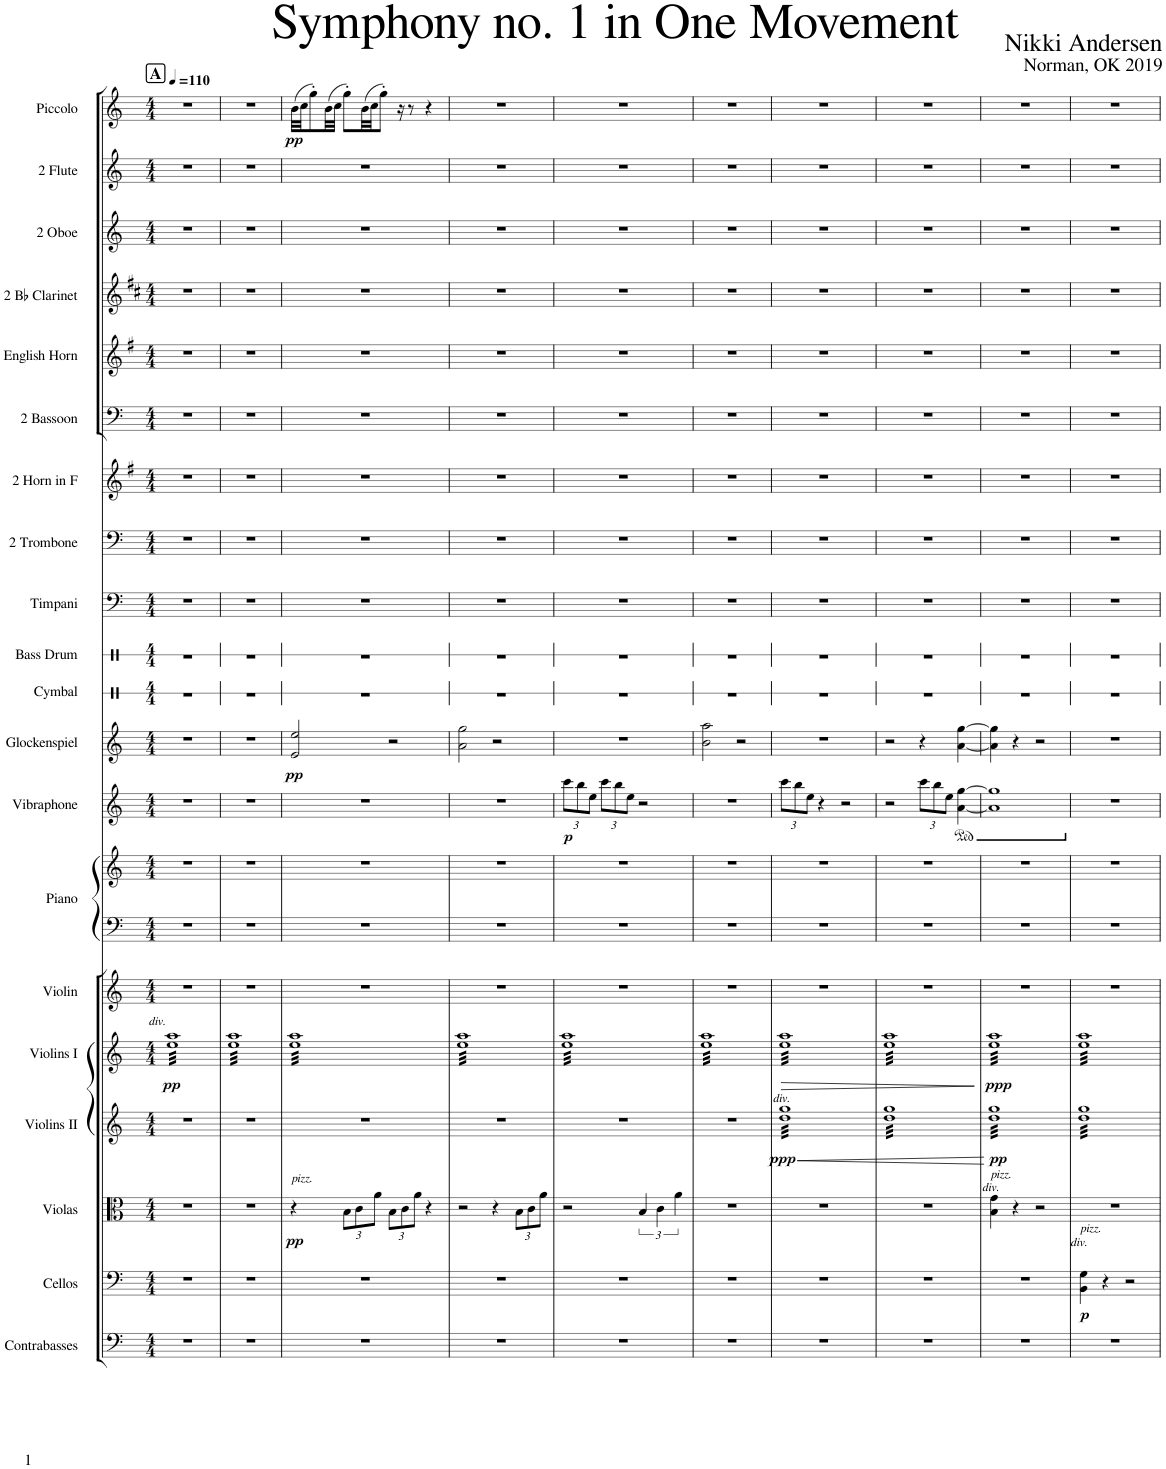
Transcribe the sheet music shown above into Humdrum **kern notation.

**kern	**kern	**dynam	**kern	**dynam	**kern	**dynam	**kern	**dynam	**kern	**kern	**kern	**kern	**dynam	**kern	**dynam	**kern	**kern	**kern	**kern	**kern	**kern	**kern	**kern	**kern	**kern	**kern	**dynam
*part20	*part19	*part19	*part18	*part18	*part17	*part17	*part16	*part16	*part15	*part14	*part14	*part13	*part13	*part12	*part12	*part11	*part10	*part9	*part8	*part7	*part6	*part5	*part4	*part3	*part2	*part1	*part1
*staff21	*staff20	*staff20	*staff19	*staff19	*staff18	*staff18	*staff17	*staff17	*staff16	*staff15	*staff14	*staff13	*staff13	*staff12	*staff12	*staff11	*staff10	*staff9	*staff8	*staff7	*staff6	*staff5	*staff4	*staff3	*staff2	*staff1	*staff1
*I"Contrabasses	*I"Cellos	*	*I"Violas	*	*I"Violins II	*	*I"Violins I	*	*I"Violin	*I"Piano	*	*I"Vibraphone	*	*I"Glockenspiel	*	*I"Cymbal	*I"Bass Drum	*I"Timpani	*I"2 Trombone	*I"2 Horn in F	*I"2 Bassoon	*I"English Horn	*I"2 Bb Clarinet	*I"2 Oboe	*I"2 Flute	*I"Piccolo	*
*I'Cbs.	*	*	*I'Vlas.	*	*I'Vlns. II	*	*I'Vlns. I	*	*I'Vln.	*I'Pno.	*	*I'Vib.	*	*I'Glock.	*	*I'Cym.	*	*I'Timp.	*I'Tbn.	*	*I'Bsn.	*I'E. Hn.	*I'Bb Cl.	*I'Ob.	*I'Fl.	*I'Picc.	*
*	*	*	*	*	*	*	*	*	*	*	*	*	*	*	*	*stria1	*stria1	*	*	*	*	*	*	*	*	*	*
*clefF4	*clefF4	*	*clefC3	*	*clefG2	*	*clefG2	*	*clefG2	*clefF4	*clefG2	*clefG2	*	*clefG2	*	*clefX	*clefX	*clefF4	*clefF4	*clefG2	*clefF4	*clefG2	*clefG2	*clefG2	*clefG2	*clefG2	*
*Trd7c12	*	*	*	*	*	*	*	*	*	*	*	*	*	*Trd-14c-24	*	*	*	*	*	*Trd4c7	*	*Trd4c7	*Trd1c2	*	*	*Trd-7c-12	*
*k[]	*k[]	*	*k[]	*	*k[]	*	*k[]	*	*k[]	*k[]	*k[]	*k[]	*	*k[]	*	*k[]	*k[]	*k[]	*k[]	*k[f#]	*k[]	*k[f#]	*k[f#c#]	*k[]	*k[]	*k[]	*
*M4/4	*M4/4	*	*M4/4	*	*M4/4	*	*M4/4	*	*M4/4	*M4/4	*M4/4	*M4/4	*	*M4/4	*	*M4/4	*M4/4	*M4/4	*M4/4	*M4/4	*M4/4	*M4/4	*M4/4	*M4/4	*M4/4	*M4/4	*
*MM110	*MM110	*	*MM110	*	*MM110	*	*MM110	*	*MM110	*MM110	*MM110	*MM110	*	*MM110	*	*MM110	*MM110	*MM110	*MM110	*MM110	*MM110	*MM110	*MM110	*MM110	*MM110	*MM110	*
!!LO:REH:place=s1:a:B:cj:fs=14:t=A
=1	=1	=1	=1	=1	=1	=1	=1	=1	=1	=1	=1	=1	=1	=1	=1	=1	=1	=1	=1	=1	=1	=1	=1	=1	=1	=1	=1
!	!	!	!	!	!	!	!LO:TX:a:i:t=div.	!	!	!	!	!	!	!	!	!	!	!	!	!	!	!	!	!	!	!	!
!LO:TX:a:t=1	!	!	!	!	!	!	!	!	!	!	!	!	!	!	!	!	!	!	!	!	!	!	!	!	!	!	!
!	!	!	!	!	!	!	!	!LO:DY:b	!	!	!	!	!	!	!	!	!	!	!	!	!	!	!	!	!	!	!
*	*	*	*	*	*	*	*tremolo	*	*	*	*	*	*	*	*	*	*	*	*	*	*	*	*	*	*	*	*
1r	1r	.	1r	.	1r	.	32ee 32aaLLL	pp	1r	1r	1r	1r	.	1r	.	1r	1r	1r	1r	1r	1r	1r	1r	1r	1r	1r	.
.	.	.	.	.	.	.	32ee 32aa	.	.	.	.	.	.	.	.	.	.	.	.	.	.	.	.	.	.	.	.
.	.	.	.	.	.	.	32ee 32aa	.	.	.	.	.	.	.	.	.	.	.	.	.	.	.	.	.	.	.	.
.	.	.	.	.	.	.	32ee 32aa	.	.	.	.	.	.	.	.	.	.	.	.	.	.	.	.	.	.	.	.
.	.	.	.	.	.	.	32ee 32aa	.	.	.	.	.	.	.	.	.	.	.	.	.	.	.	.	.	.	.	.
.	.	.	.	.	.	.	32ee 32aa	.	.	.	.	.	.	.	.	.	.	.	.	.	.	.	.	.	.	.	.
.	.	.	.	.	.	.	32ee 32aa	.	.	.	.	.	.	.	.	.	.	.	.	.	.	.	.	.	.	.	.
.	.	.	.	.	.	.	32ee 32aa	.	.	.	.	.	.	.	.	.	.	.	.	.	.	.	.	.	.	.	.
.	.	.	.	.	.	.	32ee 32aa	.	.	.	.	.	.	.	.	.	.	.	.	.	.	.	.	.	.	.	.
.	.	.	.	.	.	.	32ee 32aa	.	.	.	.	.	.	.	.	.	.	.	.	.	.	.	.	.	.	.	.
.	.	.	.	.	.	.	32ee 32aa	.	.	.	.	.	.	.	.	.	.	.	.	.	.	.	.	.	.	.	.
.	.	.	.	.	.	.	32ee 32aa	.	.	.	.	.	.	.	.	.	.	.	.	.	.	.	.	.	.	.	.
.	.	.	.	.	.	.	32ee 32aa	.	.	.	.	.	.	.	.	.	.	.	.	.	.	.	.	.	.	.	.
.	.	.	.	.	.	.	32ee 32aa	.	.	.	.	.	.	.	.	.	.	.	.	.	.	.	.	.	.	.	.
.	.	.	.	.	.	.	32ee 32aa	.	.	.	.	.	.	.	.	.	.	.	.	.	.	.	.	.	.	.	.
.	.	.	.	.	.	.	32ee 32aa	.	.	.	.	.	.	.	.	.	.	.	.	.	.	.	.	.	.	.	.
.	.	.	.	.	.	.	32ee 32aa	.	.	.	.	.	.	.	.	.	.	.	.	.	.	.	.	.	.	.	.
.	.	.	.	.	.	.	32ee 32aa	.	.	.	.	.	.	.	.	.	.	.	.	.	.	.	.	.	.	.	.
.	.	.	.	.	.	.	32ee 32aa	.	.	.	.	.	.	.	.	.	.	.	.	.	.	.	.	.	.	.	.
.	.	.	.	.	.	.	32ee 32aa	.	.	.	.	.	.	.	.	.	.	.	.	.	.	.	.	.	.	.	.
.	.	.	.	.	.	.	32ee 32aa	.	.	.	.	.	.	.	.	.	.	.	.	.	.	.	.	.	.	.	.
.	.	.	.	.	.	.	32ee 32aa	.	.	.	.	.	.	.	.	.	.	.	.	.	.	.	.	.	.	.	.
.	.	.	.	.	.	.	32ee 32aa	.	.	.	.	.	.	.	.	.	.	.	.	.	.	.	.	.	.	.	.
.	.	.	.	.	.	.	32ee 32aa	.	.	.	.	.	.	.	.	.	.	.	.	.	.	.	.	.	.	.	.
.	.	.	.	.	.	.	32ee 32aa	.	.	.	.	.	.	.	.	.	.	.	.	.	.	.	.	.	.	.	.
.	.	.	.	.	.	.	32ee 32aa	.	.	.	.	.	.	.	.	.	.	.	.	.	.	.	.	.	.	.	.
.	.	.	.	.	.	.	32ee 32aa	.	.	.	.	.	.	.	.	.	.	.	.	.	.	.	.	.	.	.	.
.	.	.	.	.	.	.	32ee 32aa	.	.	.	.	.	.	.	.	.	.	.	.	.	.	.	.	.	.	.	.
.	.	.	.	.	.	.	32ee 32aa	.	.	.	.	.	.	.	.	.	.	.	.	.	.	.	.	.	.	.	.
.	.	.	.	.	.	.	32ee 32aa	.	.	.	.	.	.	.	.	.	.	.	.	.	.	.	.	.	.	.	.
.	.	.	.	.	.	.	32ee 32aa	.	.	.	.	.	.	.	.	.	.	.	.	.	.	.	.	.	.	.	.
.	.	.	.	.	.	.	32ee 32aaJJJ	.	.	.	.	.	.	.	.	.	.	.	.	.	.	.	.	.	.	.	.
=2	=2	=2	=2	=2	=2	=2	=2	=2	=2	=2	=2	=2	=2	=2	=2	=2	=2	=2	=2	=2	=2	=2	=2	=2	=2	=2	=2
1r	1r	.	1r	.	1r	.	32ee 32aaLLL	.	1r	1r	1r	1r	.	1r	.	1r	1r	1r	1r	1r	1r	1r	1r	1r	1r	1r	.
.	.	.	.	.	.	.	32ee 32aa	.	.	.	.	.	.	.	.	.	.	.	.	.	.	.	.	.	.	.	.
.	.	.	.	.	.	.	32ee 32aa	.	.	.	.	.	.	.	.	.	.	.	.	.	.	.	.	.	.	.	.
.	.	.	.	.	.	.	32ee 32aa	.	.	.	.	.	.	.	.	.	.	.	.	.	.	.	.	.	.	.	.
.	.	.	.	.	.	.	32ee 32aa	.	.	.	.	.	.	.	.	.	.	.	.	.	.	.	.	.	.	.	.
.	.	.	.	.	.	.	32ee 32aa	.	.	.	.	.	.	.	.	.	.	.	.	.	.	.	.	.	.	.	.
.	.	.	.	.	.	.	32ee 32aa	.	.	.	.	.	.	.	.	.	.	.	.	.	.	.	.	.	.	.	.
.	.	.	.	.	.	.	32ee 32aa	.	.	.	.	.	.	.	.	.	.	.	.	.	.	.	.	.	.	.	.
.	.	.	.	.	.	.	32ee 32aa	.	.	.	.	.	.	.	.	.	.	.	.	.	.	.	.	.	.	.	.
.	.	.	.	.	.	.	32ee 32aa	.	.	.	.	.	.	.	.	.	.	.	.	.	.	.	.	.	.	.	.
.	.	.	.	.	.	.	32ee 32aa	.	.	.	.	.	.	.	.	.	.	.	.	.	.	.	.	.	.	.	.
.	.	.	.	.	.	.	32ee 32aa	.	.	.	.	.	.	.	.	.	.	.	.	.	.	.	.	.	.	.	.
.	.	.	.	.	.	.	32ee 32aa	.	.	.	.	.	.	.	.	.	.	.	.	.	.	.	.	.	.	.	.
.	.	.	.	.	.	.	32ee 32aa	.	.	.	.	.	.	.	.	.	.	.	.	.	.	.	.	.	.	.	.
.	.	.	.	.	.	.	32ee 32aa	.	.	.	.	.	.	.	.	.	.	.	.	.	.	.	.	.	.	.	.
.	.	.	.	.	.	.	32ee 32aa	.	.	.	.	.	.	.	.	.	.	.	.	.	.	.	.	.	.	.	.
.	.	.	.	.	.	.	32ee 32aa	.	.	.	.	.	.	.	.	.	.	.	.	.	.	.	.	.	.	.	.
.	.	.	.	.	.	.	32ee 32aa	.	.	.	.	.	.	.	.	.	.	.	.	.	.	.	.	.	.	.	.
.	.	.	.	.	.	.	32ee 32aa	.	.	.	.	.	.	.	.	.	.	.	.	.	.	.	.	.	.	.	.
.	.	.	.	.	.	.	32ee 32aa	.	.	.	.	.	.	.	.	.	.	.	.	.	.	.	.	.	.	.	.
.	.	.	.	.	.	.	32ee 32aa	.	.	.	.	.	.	.	.	.	.	.	.	.	.	.	.	.	.	.	.
.	.	.	.	.	.	.	32ee 32aa	.	.	.	.	.	.	.	.	.	.	.	.	.	.	.	.	.	.	.	.
.	.	.	.	.	.	.	32ee 32aa	.	.	.	.	.	.	.	.	.	.	.	.	.	.	.	.	.	.	.	.
.	.	.	.	.	.	.	32ee 32aa	.	.	.	.	.	.	.	.	.	.	.	.	.	.	.	.	.	.	.	.
.	.	.	.	.	.	.	32ee 32aa	.	.	.	.	.	.	.	.	.	.	.	.	.	.	.	.	.	.	.	.
.	.	.	.	.	.	.	32ee 32aa	.	.	.	.	.	.	.	.	.	.	.	.	.	.	.	.	.	.	.	.
.	.	.	.	.	.	.	32ee 32aa	.	.	.	.	.	.	.	.	.	.	.	.	.	.	.	.	.	.	.	.
.	.	.	.	.	.	.	32ee 32aa	.	.	.	.	.	.	.	.	.	.	.	.	.	.	.	.	.	.	.	.
.	.	.	.	.	.	.	32ee 32aa	.	.	.	.	.	.	.	.	.	.	.	.	.	.	.	.	.	.	.	.
.	.	.	.	.	.	.	32ee 32aa	.	.	.	.	.	.	.	.	.	.	.	.	.	.	.	.	.	.	.	.
.	.	.	.	.	.	.	32ee 32aa	.	.	.	.	.	.	.	.	.	.	.	.	.	.	.	.	.	.	.	.
.	.	.	.	.	.	.	32ee 32aaJJJ	.	.	.	.	.	.	.	.	.	.	.	.	.	.	.	.	.	.	.	.
=3	=3	=3	=3	=3	=3	=3	=3	=3	=3	=3	=3	=3	=3	=3	=3	=3	=3	=3	=3	=3	=3	=3	=3	=3	=3	=3	=3
!	!	!	!LO:TX:a:i:t=pizz.	!	!	!	!	!	!	!	!	!	!	!	!	!	!	!	!	!	!	!	!	!	!	!	!
!	!	!	!	!LO:DY:b	!	!	!	!	!	!	!	!	!	!	!LO:DY:b	!	!	!	!	!	!	!	!	!	!	!	!LO:DY:b
1r	1r	.	4r	pp	1r	.	32ee 32aaLLL	.	1r	1r	1r	1r	.	2e/ 2ee/	pp	1r	1r	1r	1r	1r	1r	1r	1r	1r	1r	(32b\LLL	pp
.	.	.	.	.	.	.	32ee 32aa	.	.	.	.	.	.	.	.	.	.	.	.	.	.	.	.	.	.	32cc\JJ	.
.	.	.	.	.	.	.	32ee 32aa	.	.	.	.	.	.	.	.	.	.	.	.	.	.	.	.	.	.	8gg'\)	.
.	.	.	.	.	.	.	32ee 32aa	.	.	.	.	.	.	.	.	.	.	.	.	.	.	.	.	.	.	.	.
.	.	.	.	.	.	.	32ee 32aa	.	.	.	.	.	.	.	.	.	.	.	.	.	.	.	.	.	.	.	.
.	.	.	.	.	.	.	32ee 32aa	.	.	.	.	.	.	.	.	.	.	.	.	.	.	.	.	.	.	.	.
.	.	.	.	.	.	.	32ee 32aa	.	.	.	.	.	.	.	.	.	.	.	.	.	.	.	.	.	.	(32b\LL	.
.	.	.	.	.	.	.	32ee 32aa	.	.	.	.	.	.	.	.	.	.	.	.	.	.	.	.	.	.	32cc\JJJ	.
*	*	*	*Xbrackettup	*	*	*	*	*	*	*	*	*	*	*	*	*	*	*	*	*	*	*	*	*	*	*	*
.	.	.	12B\L	.	.	.	32ee 32aa	.	.	.	.	.	.	.	.	.	.	.	.	.	.	.	.	.	.	8gg'\L)	.
.	.	.	.	.	.	.	32ee 32aa	.	.	.	.	.	.	.	.	.	.	.	.	.	.	.	.	.	.	.	.
.	.	.	.	.	.	.	32ee 32aa	.	.	.	.	.	.	.	.	.	.	.	.	.	.	.	.	.	.	.	.
.	.	.	12c\	.	.	.	.	.	.	.	.	.	.	.	.	.	.	.	.	.	.	.	.	.	.	.	.
.	.	.	.	.	.	.	32ee 32aa	.	.	.	.	.	.	.	.	.	.	.	.	.	.	.	.	.	.	.	.
.	.	.	.	.	.	.	32ee 32aa	.	.	.	.	.	.	.	.	.	.	.	.	.	.	.	.	.	.	(32b\LL	.
.	.	.	.	.	.	.	32ee 32aa	.	.	.	.	.	.	.	.	.	.	.	.	.	.	.	.	.	.	32cc\JJ	.
.	.	.	12a\J	.	.	.	.	.	.	.	.	.	.	.	.	.	.	.	.	.	.	.	.	.	.	.	.
.	.	.	.	.	.	.	32ee 32aa	.	.	.	.	.	.	.	.	.	.	.	.	.	.	.	.	.	.	8gg'\J)	.
.	.	.	.	.	.	.	32ee 32aa	.	.	.	.	.	.	.	.	.	.	.	.	.	.	.	.	.	.	.	.
.	.	.	12B\L	.	.	.	32ee 32aa	.	.	.	.	.	.	2r	.	.	.	.	.	.	.	.	.	.	.	.	.
.	.	.	.	.	.	.	32ee 32aa	.	.	.	.	.	.	.	.	.	.	.	.	.	.	.	.	.	.	.	.
.	.	.	.	.	.	.	32ee 32aa	.	.	.	.	.	.	.	.	.	.	.	.	.	.	.	.	.	.	16r	.
.	.	.	12c\	.	.	.	.	.	.	.	.	.	.	.	.	.	.	.	.	.	.	.	.	.	.	.	.
.	.	.	.	.	.	.	32ee 32aa	.	.	.	.	.	.	.	.	.	.	.	.	.	.	.	.	.	.	.	.
.	.	.	.	.	.	.	32ee 32aa	.	.	.	.	.	.	.	.	.	.	.	.	.	.	.	.	.	.	8r	.
.	.	.	.	.	.	.	32ee 32aa	.	.	.	.	.	.	.	.	.	.	.	.	.	.	.	.	.	.	.	.
.	.	.	12a\J	.	.	.	.	.	.	.	.	.	.	.	.	.	.	.	.	.	.	.	.	.	.	.	.
.	.	.	.	.	.	.	32ee 32aa	.	.	.	.	.	.	.	.	.	.	.	.	.	.	.	.	.	.	.	.
.	.	.	.	.	.	.	32ee 32aa	.	.	.	.	.	.	.	.	.	.	.	.	.	.	.	.	.	.	.	.
.	.	.	4r	.	.	.	32ee 32aa	.	.	.	.	.	.	.	.	.	.	.	.	.	.	.	.	.	.	4r	.
.	.	.	.	.	.	.	32ee 32aa	.	.	.	.	.	.	.	.	.	.	.	.	.	.	.	.	.	.	.	.
.	.	.	.	.	.	.	32ee 32aa	.	.	.	.	.	.	.	.	.	.	.	.	.	.	.	.	.	.	.	.
.	.	.	.	.	.	.	32ee 32aa	.	.	.	.	.	.	.	.	.	.	.	.	.	.	.	.	.	.	.	.
.	.	.	.	.	.	.	32ee 32aa	.	.	.	.	.	.	.	.	.	.	.	.	.	.	.	.	.	.	.	.
.	.	.	.	.	.	.	32ee 32aa	.	.	.	.	.	.	.	.	.	.	.	.	.	.	.	.	.	.	.	.
.	.	.	.	.	.	.	32ee 32aa	.	.	.	.	.	.	.	.	.	.	.	.	.	.	.	.	.	.	.	.
.	.	.	.	.	.	.	32ee 32aaJJJ	.	.	.	.	.	.	.	.	.	.	.	.	.	.	.	.	.	.	.	.
=4	=4	=4	=4	=4	=4	=4	=4	=4	=4	=4	=4	=4	=4	=4	=4	=4	=4	=4	=4	=4	=4	=4	=4	=4	=4	=4	=4
1r	1r	.	2r	.	1r	.	32ee 32aaLLL	.	1r	1r	1r	1r	.	2a\ 2gg\	.	1r	1r	1r	1r	1r	1r	1r	1r	1r	1r	1r	.
.	.	.	.	.	.	.	32ee 32aa	.	.	.	.	.	.	.	.	.	.	.	.	.	.	.	.	.	.	.	.
.	.	.	.	.	.	.	32ee 32aa	.	.	.	.	.	.	.	.	.	.	.	.	.	.	.	.	.	.	.	.
.	.	.	.	.	.	.	32ee 32aa	.	.	.	.	.	.	.	.	.	.	.	.	.	.	.	.	.	.	.	.
.	.	.	.	.	.	.	32ee 32aa	.	.	.	.	.	.	.	.	.	.	.	.	.	.	.	.	.	.	.	.
.	.	.	.	.	.	.	32ee 32aa	.	.	.	.	.	.	.	.	.	.	.	.	.	.	.	.	.	.	.	.
.	.	.	.	.	.	.	32ee 32aa	.	.	.	.	.	.	.	.	.	.	.	.	.	.	.	.	.	.	.	.
.	.	.	.	.	.	.	32ee 32aa	.	.	.	.	.	.	.	.	.	.	.	.	.	.	.	.	.	.	.	.
.	.	.	.	.	.	.	32ee 32aa	.	.	.	.	.	.	.	.	.	.	.	.	.	.	.	.	.	.	.	.
.	.	.	.	.	.	.	32ee 32aa	.	.	.	.	.	.	.	.	.	.	.	.	.	.	.	.	.	.	.	.
.	.	.	.	.	.	.	32ee 32aa	.	.	.	.	.	.	.	.	.	.	.	.	.	.	.	.	.	.	.	.
.	.	.	.	.	.	.	32ee 32aa	.	.	.	.	.	.	.	.	.	.	.	.	.	.	.	.	.	.	.	.
.	.	.	.	.	.	.	32ee 32aa	.	.	.	.	.	.	.	.	.	.	.	.	.	.	.	.	.	.	.	.
.	.	.	.	.	.	.	32ee 32aa	.	.	.	.	.	.	.	.	.	.	.	.	.	.	.	.	.	.	.	.
.	.	.	.	.	.	.	32ee 32aa	.	.	.	.	.	.	.	.	.	.	.	.	.	.	.	.	.	.	.	.
.	.	.	.	.	.	.	32ee 32aa	.	.	.	.	.	.	.	.	.	.	.	.	.	.	.	.	.	.	.	.
.	.	.	4r	.	.	.	32ee 32aa	.	.	.	.	.	.	2r	.	.	.	.	.	.	.	.	.	.	.	.	.
.	.	.	.	.	.	.	32ee 32aa	.	.	.	.	.	.	.	.	.	.	.	.	.	.	.	.	.	.	.	.
.	.	.	.	.	.	.	32ee 32aa	.	.	.	.	.	.	.	.	.	.	.	.	.	.	.	.	.	.	.	.
.	.	.	.	.	.	.	32ee 32aa	.	.	.	.	.	.	.	.	.	.	.	.	.	.	.	.	.	.	.	.
.	.	.	.	.	.	.	32ee 32aa	.	.	.	.	.	.	.	.	.	.	.	.	.	.	.	.	.	.	.	.
.	.	.	.	.	.	.	32ee 32aa	.	.	.	.	.	.	.	.	.	.	.	.	.	.	.	.	.	.	.	.
.	.	.	.	.	.	.	32ee 32aa	.	.	.	.	.	.	.	.	.	.	.	.	.	.	.	.	.	.	.	.
.	.	.	.	.	.	.	32ee 32aa	.	.	.	.	.	.	.	.	.	.	.	.	.	.	.	.	.	.	.	.
.	.	.	12B\L	.	.	.	32ee 32aa	.	.	.	.	.	.	.	.	.	.	.	.	.	.	.	.	.	.	.	.
.	.	.	.	.	.	.	32ee 32aa	.	.	.	.	.	.	.	.	.	.	.	.	.	.	.	.	.	.	.	.
.	.	.	.	.	.	.	32ee 32aa	.	.	.	.	.	.	.	.	.	.	.	.	.	.	.	.	.	.	.	.
.	.	.	12c\	.	.	.	.	.	.	.	.	.	.	.	.	.	.	.	.	.	.	.	.	.	.	.	.
.	.	.	.	.	.	.	32ee 32aa	.	.	.	.	.	.	.	.	.	.	.	.	.	.	.	.	.	.	.	.
.	.	.	.	.	.	.	32ee 32aa	.	.	.	.	.	.	.	.	.	.	.	.	.	.	.	.	.	.	.	.
.	.	.	.	.	.	.	32ee 32aa	.	.	.	.	.	.	.	.	.	.	.	.	.	.	.	.	.	.	.	.
.	.	.	12a\J	.	.	.	.	.	.	.	.	.	.	.	.	.	.	.	.	.	.	.	.	.	.	.	.
.	.	.	.	.	.	.	32ee 32aa	.	.	.	.	.	.	.	.	.	.	.	.	.	.	.	.	.	.	.	.
.	.	.	.	.	.	.	32ee 32aaJJJ	.	.	.	.	.	.	.	.	.	.	.	.	.	.	.	.	.	.	.	.
=5	=5	=5	=5	=5	=5	=5	=5	=5	=5	=5	=5	=5	=5	=5	=5	=5	=5	=5	=5	=5	=5	=5	=5	=5	=5	=5	=5
*	*	*	*	*	*	*	*	*	*	*	*	*Xbrackettup	*	*	*	*	*	*	*	*	*	*	*	*	*	*	*
!	!	!	!	!	!	!	!	!	!	!	!	!	!LO:DY:b	!	!	!	!	!	!	!	!	!	!	!	!	!	!
1r	1r	.	2r	.	1r	.	32ee 32aaLLL	.	1r	1r	1r	12ccc\L	p	1r	.	1r	1r	1r	1r	1r	1r	1r	1r	1r	1r	1r	.
.	.	.	.	.	.	.	32ee 32aa	.	.	.	.	.	.	.	.	.	.	.	.	.	.	.	.	.	.	.	.
.	.	.	.	.	.	.	32ee 32aa	.	.	.	.	.	.	.	.	.	.	.	.	.	.	.	.	.	.	.	.
.	.	.	.	.	.	.	.	.	.	.	.	12bb\	.	.	.	.	.	.	.	.	.	.	.	.	.	.	.
.	.	.	.	.	.	.	32ee 32aa	.	.	.	.	.	.	.	.	.	.	.	.	.	.	.	.	.	.	.	.
.	.	.	.	.	.	.	32ee 32aa	.	.	.	.	.	.	.	.	.	.	.	.	.	.	.	.	.	.	.	.
.	.	.	.	.	.	.	32ee 32aa	.	.	.	.	.	.	.	.	.	.	.	.	.	.	.	.	.	.	.	.
.	.	.	.	.	.	.	.	.	.	.	.	12ee\J	.	.	.	.	.	.	.	.	.	.	.	.	.	.	.
.	.	.	.	.	.	.	32ee 32aa	.	.	.	.	.	.	.	.	.	.	.	.	.	.	.	.	.	.	.	.
.	.	.	.	.	.	.	32ee 32aa	.	.	.	.	.	.	.	.	.	.	.	.	.	.	.	.	.	.	.	.
.	.	.	.	.	.	.	32ee 32aa	.	.	.	.	12ccc\L	.	.	.	.	.	.	.	.	.	.	.	.	.	.	.
.	.	.	.	.	.	.	32ee 32aa	.	.	.	.	.	.	.	.	.	.	.	.	.	.	.	.	.	.	.	.
.	.	.	.	.	.	.	32ee 32aa	.	.	.	.	.	.	.	.	.	.	.	.	.	.	.	.	.	.	.	.
.	.	.	.	.	.	.	.	.	.	.	.	12bb\	.	.	.	.	.	.	.	.	.	.	.	.	.	.	.
.	.	.	.	.	.	.	32ee 32aa	.	.	.	.	.	.	.	.	.	.	.	.	.	.	.	.	.	.	.	.
.	.	.	.	.	.	.	32ee 32aa	.	.	.	.	.	.	.	.	.	.	.	.	.	.	.	.	.	.	.	.
.	.	.	.	.	.	.	32ee 32aa	.	.	.	.	.	.	.	.	.	.	.	.	.	.	.	.	.	.	.	.
.	.	.	.	.	.	.	.	.	.	.	.	12ee\J	.	.	.	.	.	.	.	.	.	.	.	.	.	.	.
.	.	.	.	.	.	.	32ee 32aa	.	.	.	.	.	.	.	.	.	.	.	.	.	.	.	.	.	.	.	.
.	.	.	.	.	.	.	32ee 32aa	.	.	.	.	.	.	.	.	.	.	.	.	.	.	.	.	.	.	.	.
*	*	*	*brackettup	*	*	*	*	*	*	*	*	*	*	*	*	*	*	*	*	*	*	*	*	*	*	*	*
.	.	.	6B/	.	.	.	32ee 32aa	.	.	.	.	2r	.	.	.	.	.	.	.	.	.	.	.	.	.	.	.
.	.	.	.	.	.	.	32ee 32aa	.	.	.	.	.	.	.	.	.	.	.	.	.	.	.	.	.	.	.	.
.	.	.	.	.	.	.	32ee 32aa	.	.	.	.	.	.	.	.	.	.	.	.	.	.	.	.	.	.	.	.
.	.	.	.	.	.	.	32ee 32aa	.	.	.	.	.	.	.	.	.	.	.	.	.	.	.	.	.	.	.	.
.	.	.	.	.	.	.	32ee 32aa	.	.	.	.	.	.	.	.	.	.	.	.	.	.	.	.	.	.	.	.
.	.	.	.	.	.	.	32ee 32aa	.	.	.	.	.	.	.	.	.	.	.	.	.	.	.	.	.	.	.	.
.	.	.	6c\	.	.	.	.	.	.	.	.	.	.	.	.	.	.	.	.	.	.	.	.	.	.	.	.
.	.	.	.	.	.	.	32ee 32aa	.	.	.	.	.	.	.	.	.	.	.	.	.	.	.	.	.	.	.	.
.	.	.	.	.	.	.	32ee 32aa	.	.	.	.	.	.	.	.	.	.	.	.	.	.	.	.	.	.	.	.
.	.	.	.	.	.	.	32ee 32aa	.	.	.	.	.	.	.	.	.	.	.	.	.	.	.	.	.	.	.	.
.	.	.	.	.	.	.	32ee 32aa	.	.	.	.	.	.	.	.	.	.	.	.	.	.	.	.	.	.	.	.
.	.	.	.	.	.	.	32ee 32aa	.	.	.	.	.	.	.	.	.	.	.	.	.	.	.	.	.	.	.	.
.	.	.	6a\	.	.	.	.	.	.	.	.	.	.	.	.	.	.	.	.	.	.	.	.	.	.	.	.
.	.	.	.	.	.	.	32ee 32aa	.	.	.	.	.	.	.	.	.	.	.	.	.	.	.	.	.	.	.	.
.	.	.	.	.	.	.	32ee 32aa	.	.	.	.	.	.	.	.	.	.	.	.	.	.	.	.	.	.	.	.
.	.	.	.	.	.	.	32ee 32aa	.	.	.	.	.	.	.	.	.	.	.	.	.	.	.	.	.	.	.	.
.	.	.	.	.	.	.	32ee 32aa	.	.	.	.	.	.	.	.	.	.	.	.	.	.	.	.	.	.	.	.
.	.	.	.	.	.	.	32ee 32aaJJJ	.	.	.	.	.	.	.	.	.	.	.	.	.	.	.	.	.	.	.	.
=6	=6	=6	=6	=6	=6	=6	=6	=6	=6	=6	=6	=6	=6	=6	=6	=6	=6	=6	=6	=6	=6	=6	=6	=6	=6	=6	=6
1r	1r	.	1r	.	1r	.	32ee 32aaLLL	.	1r	1r	1r	1r	.	2b\ 2aa\	.	1r	1r	1r	1r	1r	1r	1r	1r	1r	1r	1r	.
.	.	.	.	.	.	.	32ee 32aa	.	.	.	.	.	.	.	.	.	.	.	.	.	.	.	.	.	.	.	.
.	.	.	.	.	.	.	32ee 32aa	.	.	.	.	.	.	.	.	.	.	.	.	.	.	.	.	.	.	.	.
.	.	.	.	.	.	.	32ee 32aa	.	.	.	.	.	.	.	.	.	.	.	.	.	.	.	.	.	.	.	.
.	.	.	.	.	.	.	32ee 32aa	.	.	.	.	.	.	.	.	.	.	.	.	.	.	.	.	.	.	.	.
.	.	.	.	.	.	.	32ee 32aa	.	.	.	.	.	.	.	.	.	.	.	.	.	.	.	.	.	.	.	.
.	.	.	.	.	.	.	32ee 32aa	.	.	.	.	.	.	.	.	.	.	.	.	.	.	.	.	.	.	.	.
.	.	.	.	.	.	.	32ee 32aa	.	.	.	.	.	.	.	.	.	.	.	.	.	.	.	.	.	.	.	.
.	.	.	.	.	.	.	32ee 32aa	.	.	.	.	.	.	.	.	.	.	.	.	.	.	.	.	.	.	.	.
.	.	.	.	.	.	.	32ee 32aa	.	.	.	.	.	.	.	.	.	.	.	.	.	.	.	.	.	.	.	.
.	.	.	.	.	.	.	32ee 32aa	.	.	.	.	.	.	.	.	.	.	.	.	.	.	.	.	.	.	.	.
.	.	.	.	.	.	.	32ee 32aa	.	.	.	.	.	.	.	.	.	.	.	.	.	.	.	.	.	.	.	.
.	.	.	.	.	.	.	32ee 32aa	.	.	.	.	.	.	.	.	.	.	.	.	.	.	.	.	.	.	.	.
.	.	.	.	.	.	.	32ee 32aa	.	.	.	.	.	.	.	.	.	.	.	.	.	.	.	.	.	.	.	.
.	.	.	.	.	.	.	32ee 32aa	.	.	.	.	.	.	.	.	.	.	.	.	.	.	.	.	.	.	.	.
.	.	.	.	.	.	.	32ee 32aa	.	.	.	.	.	.	.	.	.	.	.	.	.	.	.	.	.	.	.	.
.	.	.	.	.	.	.	32ee 32aa	.	.	.	.	.	.	2r	.	.	.	.	.	.	.	.	.	.	.	.	.
.	.	.	.	.	.	.	32ee 32aa	.	.	.	.	.	.	.	.	.	.	.	.	.	.	.	.	.	.	.	.
.	.	.	.	.	.	.	32ee 32aa	.	.	.	.	.	.	.	.	.	.	.	.	.	.	.	.	.	.	.	.
.	.	.	.	.	.	.	32ee 32aa	.	.	.	.	.	.	.	.	.	.	.	.	.	.	.	.	.	.	.	.
.	.	.	.	.	.	.	32ee 32aa	.	.	.	.	.	.	.	.	.	.	.	.	.	.	.	.	.	.	.	.
.	.	.	.	.	.	.	32ee 32aa	.	.	.	.	.	.	.	.	.	.	.	.	.	.	.	.	.	.	.	.
.	.	.	.	.	.	.	32ee 32aa	.	.	.	.	.	.	.	.	.	.	.	.	.	.	.	.	.	.	.	.
.	.	.	.	.	.	.	32ee 32aa	.	.	.	.	.	.	.	.	.	.	.	.	.	.	.	.	.	.	.	.
.	.	.	.	.	.	.	32ee 32aa	.	.	.	.	.	.	.	.	.	.	.	.	.	.	.	.	.	.	.	.
.	.	.	.	.	.	.	32ee 32aa	.	.	.	.	.	.	.	.	.	.	.	.	.	.	.	.	.	.	.	.
.	.	.	.	.	.	.	32ee 32aa	.	.	.	.	.	.	.	.	.	.	.	.	.	.	.	.	.	.	.	.
.	.	.	.	.	.	.	32ee 32aa	.	.	.	.	.	.	.	.	.	.	.	.	.	.	.	.	.	.	.	.
.	.	.	.	.	.	.	32ee 32aa	.	.	.	.	.	.	.	.	.	.	.	.	.	.	.	.	.	.	.	.
.	.	.	.	.	.	.	32ee 32aa	.	.	.	.	.	.	.	.	.	.	.	.	.	.	.	.	.	.	.	.
.	.	.	.	.	.	.	32ee 32aa	.	.	.	.	.	.	.	.	.	.	.	.	.	.	.	.	.	.	.	.
.	.	.	.	.	.	.	32ee 32aaJJJ	.	.	.	.	.	.	.	.	.	.	.	.	.	.	.	.	.	.	.	.
=7	=7	=7	=7	=7	=7	=7	=7	=7	=7	=7	=7	=7	=7	=7	=7	=7	=7	=7	=7	=7	=7	=7	=7	=7	=7	=7	=7
!	!	!	!	!	!LO:TX:a:i:t=div.	!	!	!	!	!	!	!	!	!	!	!	!	!	!	!	!	!	!	!	!	!	!
!	!	!	!	!	!	!LO:HP:b	!	!LO:HP:b	!	!	!	!	!	!	!	!	!	!	!	!	!	!	!	!	!	!	!
!	!	!	!	!	!	!LO:DY:n=1:b	!	!	!	!	!	!	!	!	!	!	!	!	!	!	!	!	!	!	!	!	!
*	*	*	*	*	*tremolo	*	*	*	*	*	*	*	*	*	*	*	*	*	*	*	*	*	*	*	*	*	*
1r	1r	.	1r	.	32dd 32ggLLL	< ppp	32ee 32aaLLL	>	1r	1r	1r	12ccc\L	.	1r	.	1r	1r	1r	1r	1r	1r	1r	1r	1r	1r	1r	.
.	.	.	.	.	32dd 32gg	.	32ee 32aa	.	.	.	.	.	.	.	.	.	.	.	.	.	.	.	.	.	.	.	.
.	.	.	.	.	32dd 32gg	.	32ee 32aa	.	.	.	.	.	.	.	.	.	.	.	.	.	.	.	.	.	.	.	.
.	.	.	.	.	.	.	.	.	.	.	.	12bb\	.	.	.	.	.	.	.	.	.	.	.	.	.	.	.
.	.	.	.	.	32dd 32gg	.	32ee 32aa	.	.	.	.	.	.	.	.	.	.	.	.	.	.	.	.	.	.	.	.
.	.	.	.	.	32dd 32gg	.	32ee 32aa	.	.	.	.	.	.	.	.	.	.	.	.	.	.	.	.	.	.	.	.
.	.	.	.	.	32dd 32gg	.	32ee 32aa	.	.	.	.	.	.	.	.	.	.	.	.	.	.	.	.	.	.	.	.
.	.	.	.	.	.	.	.	.	.	.	.	12ee\J	.	.	.	.	.	.	.	.	.	.	.	.	.	.	.
.	.	.	.	.	32dd 32gg	.	32ee 32aa	.	.	.	.	.	.	.	.	.	.	.	.	.	.	.	.	.	.	.	.
.	.	.	.	.	32dd 32gg	.	32ee 32aa	.	.	.	.	.	.	.	.	.	.	.	.	.	.	.	.	.	.	.	.
.	.	.	.	.	32dd 32gg	.	32ee 32aa	.	.	.	.	4r	.	.	.	.	.	.	.	.	.	.	.	.	.	.	.
.	.	.	.	.	32dd 32gg	.	32ee 32aa	.	.	.	.	.	.	.	.	.	.	.	.	.	.	.	.	.	.	.	.
.	.	.	.	.	32dd 32gg	.	32ee 32aa	.	.	.	.	.	.	.	.	.	.	.	.	.	.	.	.	.	.	.	.
.	.	.	.	.	32dd 32gg	.	32ee 32aa	.	.	.	.	.	.	.	.	.	.	.	.	.	.	.	.	.	.	.	.
.	.	.	.	.	32dd 32gg	.	32ee 32aa	.	.	.	.	.	.	.	.	.	.	.	.	.	.	.	.	.	.	.	.
.	.	.	.	.	32dd 32gg	.	32ee 32aa	.	.	.	.	.	.	.	.	.	.	.	.	.	.	.	.	.	.	.	.
.	.	.	.	.	32dd 32gg	.	32ee 32aa	.	.	.	.	.	.	.	.	.	.	.	.	.	.	.	.	.	.	.	.
.	.	.	.	.	32dd 32gg	.	32ee 32aa	.	.	.	.	.	.	.	.	.	.	.	.	.	.	.	.	.	.	.	.
.	.	.	.	.	32dd 32gg	.	32ee 32aa	.	.	.	.	2r	.	.	.	.	.	.	.	.	.	.	.	.	.	.	.
.	.	.	.	.	32dd 32gg	.	32ee 32aa	.	.	.	.	.	.	.	.	.	.	.	.	.	.	.	.	.	.	.	.
.	.	.	.	.	32dd 32gg	.	32ee 32aa	.	.	.	.	.	.	.	.	.	.	.	.	.	.	.	.	.	.	.	.
.	.	.	.	.	32dd 32gg	.	32ee 32aa	.	.	.	.	.	.	.	.	.	.	.	.	.	.	.	.	.	.	.	.
.	.	.	.	.	32dd 32gg	.	32ee 32aa	.	.	.	.	.	.	.	.	.	.	.	.	.	.	.	.	.	.	.	.
.	.	.	.	.	32dd 32gg	.	32ee 32aa	.	.	.	.	.	.	.	.	.	.	.	.	.	.	.	.	.	.	.	.
.	.	.	.	.	32dd 32gg	.	32ee 32aa	.	.	.	.	.	.	.	.	.	.	.	.	.	.	.	.	.	.	.	.
.	.	.	.	.	32dd 32gg	.	32ee 32aa	.	.	.	.	.	.	.	.	.	.	.	.	.	.	.	.	.	.	.	.
.	.	.	.	.	32dd 32gg	.	32ee 32aa	.	.	.	.	.	.	.	.	.	.	.	.	.	.	.	.	.	.	.	.
.	.	.	.	.	32dd 32gg	.	32ee 32aa	.	.	.	.	.	.	.	.	.	.	.	.	.	.	.	.	.	.	.	.
.	.	.	.	.	32dd 32gg	.	32ee 32aa	.	.	.	.	.	.	.	.	.	.	.	.	.	.	.	.	.	.	.	.
.	.	.	.	.	32dd 32gg	.	32ee 32aa	.	.	.	.	.	.	.	.	.	.	.	.	.	.	.	.	.	.	.	.
.	.	.	.	.	32dd 32gg	.	32ee 32aa	.	.	.	.	.	.	.	.	.	.	.	.	.	.	.	.	.	.	.	.
.	.	.	.	.	32dd 32gg	.	32ee 32aa	.	.	.	.	.	.	.	.	.	.	.	.	.	.	.	.	.	.	.	.
.	.	.	.	.	32dd 32gg	.	32ee 32aa	.	.	.	.	.	.	.	.	.	.	.	.	.	.	.	.	.	.	.	.
.	.	.	.	.	32dd 32ggJJJ	.	32ee 32aaJJJ	.	.	.	.	.	.	.	.	.	.	.	.	.	.	.	.	.	.	.	.
=8	=8	=8	=8	=8	=8	=8	=8	=8	=8	=8	=8	=8	=8	=8	=8	=8	=8	=8	=8	=8	=8	=8	=8	=8	=8	=8	=8
1r	1r	.	1r	.	32dd 32ggLLL	.	32ee 32aaLLL	.	1r	1r	1r	2r	.	2r	.	1r	1r	1r	1r	1r	1r	1r	1r	1r	1r	1r	.
.	.	.	.	.	32dd 32gg	.	32ee 32aa	.	.	.	.	.	.	.	.	.	.	.	.	.	.	.	.	.	.	.	.
.	.	.	.	.	32dd 32gg	.	32ee 32aa	.	.	.	.	.	.	.	.	.	.	.	.	.	.	.	.	.	.	.	.
.	.	.	.	.	32dd 32gg	.	32ee 32aa	.	.	.	.	.	.	.	.	.	.	.	.	.	.	.	.	.	.	.	.
.	.	.	.	.	32dd 32gg	.	32ee 32aa	.	.	.	.	.	.	.	.	.	.	.	.	.	.	.	.	.	.	.	.
.	.	.	.	.	32dd 32gg	.	32ee 32aa	.	.	.	.	.	.	.	.	.	.	.	.	.	.	.	.	.	.	.	.
.	.	.	.	.	32dd 32gg	.	32ee 32aa	.	.	.	.	.	.	.	.	.	.	.	.	.	.	.	.	.	.	.	.
.	.	.	.	.	32dd 32gg	.	32ee 32aa	.	.	.	.	.	.	.	.	.	.	.	.	.	.	.	.	.	.	.	.
.	.	.	.	.	32dd 32gg	.	32ee 32aa	.	.	.	.	.	.	.	.	.	.	.	.	.	.	.	.	.	.	.	.
.	.	.	.	.	32dd 32gg	.	32ee 32aa	.	.	.	.	.	.	.	.	.	.	.	.	.	.	.	.	.	.	.	.
.	.	.	.	.	32dd 32gg	.	32ee 32aa	.	.	.	.	.	.	.	.	.	.	.	.	.	.	.	.	.	.	.	.
.	.	.	.	.	32dd 32gg	.	32ee 32aa	.	.	.	.	.	.	.	.	.	.	.	.	.	.	.	.	.	.	.	.
.	.	.	.	.	32dd 32gg	.	32ee 32aa	.	.	.	.	.	.	.	.	.	.	.	.	.	.	.	.	.	.	.	.
.	.	.	.	.	32dd 32gg	.	32ee 32aa	.	.	.	.	.	.	.	.	.	.	.	.	.	.	.	.	.	.	.	.
.	.	.	.	.	32dd 32gg	.	32ee 32aa	.	.	.	.	.	.	.	.	.	.	.	.	.	.	.	.	.	.	.	.
.	.	.	.	.	32dd 32gg	.	32ee 32aa	.	.	.	.	.	.	.	.	.	.	.	.	.	.	.	.	.	.	.	.
.	.	.	.	.	32dd 32gg	.	32ee 32aa	.	.	.	.	12ccc\L	.	4r	.	.	.	.	.	.	.	.	.	.	.	.	.
.	.	.	.	.	32dd 32gg	.	32ee 32aa	.	.	.	.	.	.	.	.	.	.	.	.	.	.	.	.	.	.	.	.
.	.	.	.	.	32dd 32gg	.	32ee 32aa	.	.	.	.	.	.	.	.	.	.	.	.	.	.	.	.	.	.	.	.
.	.	.	.	.	.	.	.	.	.	.	.	12bb\	.	.	.	.	.	.	.	.	.	.	.	.	.	.	.
.	.	.	.	.	32dd 32gg	.	32ee 32aa	.	.	.	.	.	.	.	.	.	.	.	.	.	.	.	.	.	.	.	.
.	.	.	.	.	32dd 32gg	.	32ee 32aa	.	.	.	.	.	.	.	.	.	.	.	.	.	.	.	.	.	.	.	.
.	.	.	.	.	32dd 32gg	.	32ee 32aa	.	.	.	.	.	.	.	.	.	.	.	.	.	.	.	.	.	.	.	.
.	.	.	.	.	.	.	.	.	.	.	.	12ee\J	.	.	.	.	.	.	.	.	.	.	.	.	.	.	.
.	.	.	.	.	32dd 32gg	.	32ee 32aa	.	.	.	.	.	.	.	.	.	.	.	.	.	.	.	.	.	.	.	.
.	.	.	.	.	32dd 32gg	.	32ee 32aa	.	.	.	.	.	.	.	.	.	.	.	.	.	.	.	.	.	.	.	.
*	*	*	*	*	*	*	*	*	*	*	*	*ped	*	*	*	*	*	*	*	*	*	*	*	*	*	*	*
.	.	.	.	.	32dd 32gg	.	32ee 32aa	.	.	.	.	[4a\ [4gg\	.	[4a\ [4gg\	.	.	.	.	.	.	.	.	.	.	.	.	.
.	.	.	.	.	32dd 32gg	.	32ee 32aa	.	.	.	.	.	.	.	.	.	.	.	.	.	.	.	.	.	.	.	.
.	.	.	.	.	32dd 32gg	.	32ee 32aa	.	.	.	.	.	.	.	.	.	.	.	.	.	.	.	.	.	.	.	.
.	.	.	.	.	32dd 32gg	.	32ee 32aa	.	.	.	.	.	.	.	.	.	.	.	.	.	.	.	.	.	.	.	.
.	.	.	.	.	32dd 32gg	.	32ee 32aa	.	.	.	.	.	.	.	.	.	.	.	.	.	.	.	.	.	.	.	.
.	.	.	.	.	32dd 32gg	.	32ee 32aa	.	.	.	.	.	.	.	.	.	.	.	.	.	.	.	.	.	.	.	.
.	.	.	.	.	32dd 32gg	.	32ee 32aa	.	.	.	.	.	.	.	.	.	.	.	.	.	.	.	.	.	.	.	.
.	.	.	.	.	32dd 32ggJJJ	.	32ee 32aaJJJ	.	.	.	.	.	.	.	.	.	.	.	.	.	.	.	.	.	.	.	.
.	.	.	.	.	.	[	.	]	.	.	.	.	.	.	.	.	.	.	.	.	.	.	.	.	.	.	.
=9	=9	=9	=9	=9	=9	=9	=9	=9	=9	=9	=9	=9	=9	=9	=9	=9	=9	=9	=9	=9	=9	=9	=9	=9	=9	=9	=9
!	!	!	!LO:TX:a:i:t=div.	!	!	!	!	!	!	!	!	!	!	!	!	!	!	!	!	!	!	!	!	!	!	!	!
!	!	!	!LO:TX:a:i:t=pizz.	!	!	!	!	!	!	!	!	!	!	!	!	!	!	!	!	!	!	!	!	!	!	!	!
!	!	!	!	!	!	!LO:DY:b	!	!LO:DY:b	!	!	!	!	!	!	!	!	!	!	!	!	!	!	!	!	!	!	!
1r	1r	.	4B\ 4g\	.	32dd 32ggLLL	pp	32ee 32aaLLL	ppp	1r	1r	1r	1a] 1gg]	.	4a\] 4gg\]	.	1r	1r	1r	1r	1r	1r	1r	1r	1r	1r	1r	.
.	.	.	.	.	32dd 32gg	.	32ee 32aa	.	.	.	.	.	.	.	.	.	.	.	.	.	.	.	.	.	.	.	.
.	.	.	.	.	32dd 32gg	.	32ee 32aa	.	.	.	.	.	.	.	.	.	.	.	.	.	.	.	.	.	.	.	.
.	.	.	.	.	32dd 32gg	.	32ee 32aa	.	.	.	.	.	.	.	.	.	.	.	.	.	.	.	.	.	.	.	.
.	.	.	.	.	32dd 32gg	.	32ee 32aa	.	.	.	.	.	.	.	.	.	.	.	.	.	.	.	.	.	.	.	.
.	.	.	.	.	32dd 32gg	.	32ee 32aa	.	.	.	.	.	.	.	.	.	.	.	.	.	.	.	.	.	.	.	.
.	.	.	.	.	32dd 32gg	.	32ee 32aa	.	.	.	.	.	.	.	.	.	.	.	.	.	.	.	.	.	.	.	.
.	.	.	.	.	32dd 32gg	.	32ee 32aa	.	.	.	.	.	.	.	.	.	.	.	.	.	.	.	.	.	.	.	.
.	.	.	4r	.	32dd 32gg	.	32ee 32aa	.	.	.	.	.	.	4r	.	.	.	.	.	.	.	.	.	.	.	.	.
.	.	.	.	.	32dd 32gg	.	32ee 32aa	.	.	.	.	.	.	.	.	.	.	.	.	.	.	.	.	.	.	.	.
.	.	.	.	.	32dd 32gg	.	32ee 32aa	.	.	.	.	.	.	.	.	.	.	.	.	.	.	.	.	.	.	.	.
.	.	.	.	.	32dd 32gg	.	32ee 32aa	.	.	.	.	.	.	.	.	.	.	.	.	.	.	.	.	.	.	.	.
.	.	.	.	.	32dd 32gg	.	32ee 32aa	.	.	.	.	.	.	.	.	.	.	.	.	.	.	.	.	.	.	.	.
.	.	.	.	.	32dd 32gg	.	32ee 32aa	.	.	.	.	.	.	.	.	.	.	.	.	.	.	.	.	.	.	.	.
.	.	.	.	.	32dd 32gg	.	32ee 32aa	.	.	.	.	.	.	.	.	.	.	.	.	.	.	.	.	.	.	.	.
.	.	.	.	.	32dd 32gg	.	32ee 32aa	.	.	.	.	.	.	.	.	.	.	.	.	.	.	.	.	.	.	.	.
.	.	.	2r	.	32dd 32gg	.	32ee 32aa	.	.	.	.	.	.	2r	.	.	.	.	.	.	.	.	.	.	.	.	.
.	.	.	.	.	32dd 32gg	.	32ee 32aa	.	.	.	.	.	.	.	.	.	.	.	.	.	.	.	.	.	.	.	.
.	.	.	.	.	32dd 32gg	.	32ee 32aa	.	.	.	.	.	.	.	.	.	.	.	.	.	.	.	.	.	.	.	.
.	.	.	.	.	32dd 32gg	.	32ee 32aa	.	.	.	.	.	.	.	.	.	.	.	.	.	.	.	.	.	.	.	.
.	.	.	.	.	32dd 32gg	.	32ee 32aa	.	.	.	.	.	.	.	.	.	.	.	.	.	.	.	.	.	.	.	.
.	.	.	.	.	32dd 32gg	.	32ee 32aa	.	.	.	.	.	.	.	.	.	.	.	.	.	.	.	.	.	.	.	.
.	.	.	.	.	32dd 32gg	.	32ee 32aa	.	.	.	.	.	.	.	.	.	.	.	.	.	.	.	.	.	.	.	.
.	.	.	.	.	32dd 32gg	.	32ee 32aa	.	.	.	.	.	.	.	.	.	.	.	.	.	.	.	.	.	.	.	.
.	.	.	.	.	32dd 32gg	.	32ee 32aa	.	.	.	.	.	.	.	.	.	.	.	.	.	.	.	.	.	.	.	.
.	.	.	.	.	32dd 32gg	.	32ee 32aa	.	.	.	.	.	.	.	.	.	.	.	.	.	.	.	.	.	.	.	.
.	.	.	.	.	32dd 32gg	.	32ee 32aa	.	.	.	.	.	.	.	.	.	.	.	.	.	.	.	.	.	.	.	.
.	.	.	.	.	32dd 32gg	.	32ee 32aa	.	.	.	.	.	.	.	.	.	.	.	.	.	.	.	.	.	.	.	.
.	.	.	.	.	32dd 32gg	.	32ee 32aa	.	.	.	.	.	.	.	.	.	.	.	.	.	.	.	.	.	.	.	.
.	.	.	.	.	32dd 32gg	.	32ee 32aa	.	.	.	.	.	.	.	.	.	.	.	.	.	.	.	.	.	.	.	.
.	.	.	.	.	32dd 32gg	.	32ee 32aa	.	.	.	.	.	.	.	.	.	.	.	.	.	.	.	.	.	.	.	.
.	.	.	.	.	32dd 32ggJJJ	.	32ee 32aaJJJ	.	.	.	.	.	.	.	.	.	.	.	.	.	.	.	.	.	.	.	.
=10	=10	=10	=10	=10	=10	=10	=10	=10	=10	=10	=10	=10	=10	=10	=10	=10	=10	=10	=10	=10	=10	=10	=10	=10	=10	=10	=10
*	*	*	*	*	*	*	*	*	*	*	*	*Xped	*	*	*	*	*	*	*	*	*	*	*	*	*	*	*
!	!LO:TX:a:i:t=div.	!	!	!	!	!	!	!	!	!	!	!	!	!	!	!	!	!	!	!	!	!	!	!	!	!	!
!	!LO:TX:a:i:t=pizz.	!	!	!	!	!	!	!	!	!	!	!	!	!	!	!	!	!	!	!	!	!	!	!	!	!	!
!	!	!LO:DY:b	!	!	!	!	!	!	!	!	!	!	!	!	!	!	!	!	!	!	!	!	!	!	!	!	!
1r	4BB\ 4G\	p	1r	.	32dd 32ggLLL	.	32ee 32aaLLL	.	1r	1r	1r	1r	.	1r	.	1r	1r	1r	1r	1r	1r	1r	1r	1r	1r	1r	.
.	.	.	.	.	32dd 32gg	.	32ee 32aa	.	.	.	.	.	.	.	.	.	.	.	.	.	.	.	.	.	.	.	.
.	.	.	.	.	32dd 32gg	.	32ee 32aa	.	.	.	.	.	.	.	.	.	.	.	.	.	.	.	.	.	.	.	.
.	.	.	.	.	32dd 32gg	.	32ee 32aa	.	.	.	.	.	.	.	.	.	.	.	.	.	.	.	.	.	.	.	.
.	.	.	.	.	32dd 32gg	.	32ee 32aa	.	.	.	.	.	.	.	.	.	.	.	.	.	.	.	.	.	.	.	.
.	.	.	.	.	32dd 32gg	.	32ee 32aa	.	.	.	.	.	.	.	.	.	.	.	.	.	.	.	.	.	.	.	.
.	.	.	.	.	32dd 32gg	.	32ee 32aa	.	.	.	.	.	.	.	.	.	.	.	.	.	.	.	.	.	.	.	.
.	.	.	.	.	32dd 32gg	.	32ee 32aa	.	.	.	.	.	.	.	.	.	.	.	.	.	.	.	.	.	.	.	.
.	4r	.	.	.	32dd 32gg	.	32ee 32aa	.	.	.	.	.	.	.	.	.	.	.	.	.	.	.	.	.	.	.	.
.	.	.	.	.	32dd 32gg	.	32ee 32aa	.	.	.	.	.	.	.	.	.	.	.	.	.	.	.	.	.	.	.	.
.	.	.	.	.	32dd 32gg	.	32ee 32aa	.	.	.	.	.	.	.	.	.	.	.	.	.	.	.	.	.	.	.	.
.	.	.	.	.	32dd 32gg	.	32ee 32aa	.	.	.	.	.	.	.	.	.	.	.	.	.	.	.	.	.	.	.	.
.	.	.	.	.	32dd 32gg	.	32ee 32aa	.	.	.	.	.	.	.	.	.	.	.	.	.	.	.	.	.	.	.	.
.	.	.	.	.	32dd 32gg	.	32ee 32aa	.	.	.	.	.	.	.	.	.	.	.	.	.	.	.	.	.	.	.	.
.	.	.	.	.	32dd 32gg	.	32ee 32aa	.	.	.	.	.	.	.	.	.	.	.	.	.	.	.	.	.	.	.	.
.	.	.	.	.	32dd 32gg	.	32ee 32aa	.	.	.	.	.	.	.	.	.	.	.	.	.	.	.	.	.	.	.	.
.	2r	.	.	.	32dd 32gg	.	32ee 32aa	.	.	.	.	.	.	.	.	.	.	.	.	.	.	.	.	.	.	.	.
.	.	.	.	.	32dd 32gg	.	32ee 32aa	.	.	.	.	.	.	.	.	.	.	.	.	.	.	.	.	.	.	.	.
.	.	.	.	.	32dd 32gg	.	32ee 32aa	.	.	.	.	.	.	.	.	.	.	.	.	.	.	.	.	.	.	.	.
.	.	.	.	.	32dd 32gg	.	32ee 32aa	.	.	.	.	.	.	.	.	.	.	.	.	.	.	.	.	.	.	.	.
.	.	.	.	.	32dd 32gg	.	32ee 32aa	.	.	.	.	.	.	.	.	.	.	.	.	.	.	.	.	.	.	.	.
.	.	.	.	.	32dd 32gg	.	32ee 32aa	.	.	.	.	.	.	.	.	.	.	.	.	.	.	.	.	.	.	.	.
.	.	.	.	.	32dd 32gg	.	32ee 32aa	.	.	.	.	.	.	.	.	.	.	.	.	.	.	.	.	.	.	.	.
.	.	.	.	.	32dd 32gg	.	32ee 32aa	.	.	.	.	.	.	.	.	.	.	.	.	.	.	.	.	.	.	.	.
.	.	.	.	.	32dd 32gg	.	32ee 32aa	.	.	.	.	.	.	.	.	.	.	.	.	.	.	.	.	.	.	.	.
.	.	.	.	.	32dd 32gg	.	32ee 32aa	.	.	.	.	.	.	.	.	.	.	.	.	.	.	.	.	.	.	.	.
.	.	.	.	.	32dd 32gg	.	32ee 32aa	.	.	.	.	.	.	.	.	.	.	.	.	.	.	.	.	.	.	.	.
.	.	.	.	.	32dd 32gg	.	32ee 32aa	.	.	.	.	.	.	.	.	.	.	.	.	.	.	.	.	.	.	.	.
.	.	.	.	.	32dd 32gg	.	32ee 32aa	.	.	.	.	.	.	.	.	.	.	.	.	.	.	.	.	.	.	.	.
.	.	.	.	.	32dd 32gg	.	32ee 32aa	.	.	.	.	.	.	.	.	.	.	.	.	.	.	.	.	.	.	.	.
.	.	.	.	.	32dd 32gg	.	32ee 32aa	.	.	.	.	.	.	.	.	.	.	.	.	.	.	.	.	.	.	.	.
.	.	.	.	.	32dd 32ggJJJ	.	32ee 32aaJJJ	.	.	.	.	.	.	.	.	.	.	.	.	.	.	.	.	.	.	.	.
*	*	*	*	*	*	*	*Xtremolo	*	*	*	*	*	*	*	*	*	*	*	*	*	*	*	*	*	*	*	*
*	*	*	*	*	*Xtremolo	*	*	*	*	*	*	*	*	*	*	*	*	*	*	*	*	*	*	*	*	*	*
=	=	=	=	=	=	=	=	=	=	=	=	=	=	=	=	=	=	=	=	=	=	=	=	=	=	=	=
*-	*-	*-	*-	*-	*-	*-	*-	*-	*-	*-	*-	*-	*-	*-	*-	*-	*-	*-	*-	*-	*-	*-	*-	*-	*-	*-	*-
